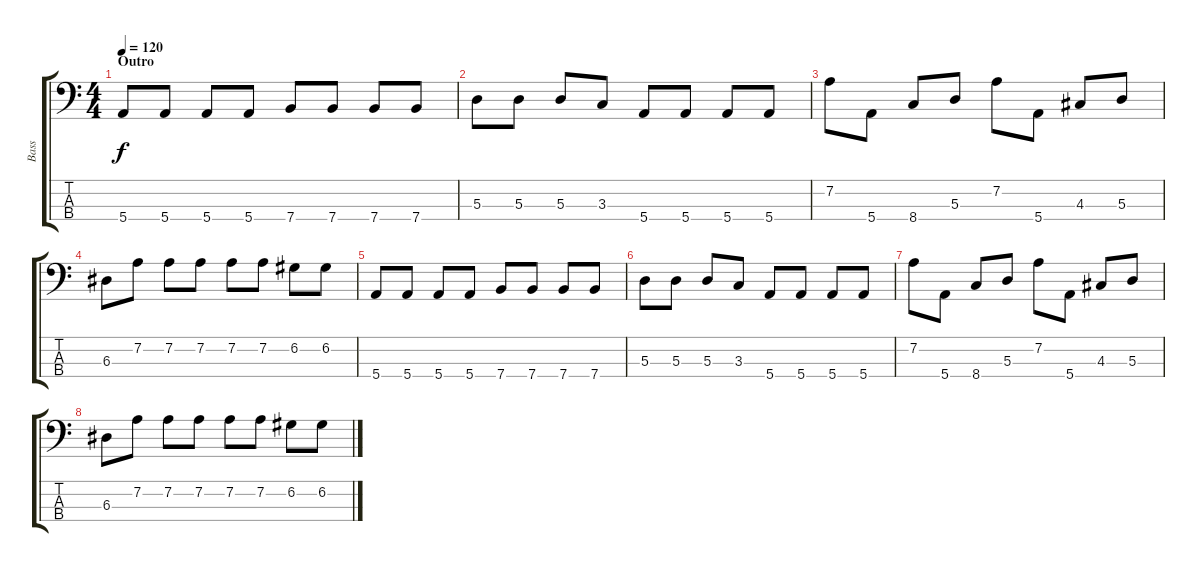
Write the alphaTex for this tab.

\track ("Bass" "Bass") {instrument electricbassfinger}
\staff {score tabs}
\tuning (G2 D2 A1 E1) {hide}
\ts (4 4)
\section ("" "Outro")
\tempo 120
\clef f4
\ks c
5.4.8{dy f} 5.4.8 5.4.8 5.4.8 7.4.8 7.4.8 7.4.8 7.4.8 |
5.3.8 5.3.8 5.3.8 3.3.8 5.4.8 5.4.8 5.4.8 5.4.8 |
7.2.8 5.4.8 8.4.8 5.3.8 7.2.8 5.4.8 4.3.8 5.3.8 |
6.3.8 7.2.8 7.2.8 7.2.8 7.2.8 7.2.8 6.2.8 6.2.8 |
5.4.8 5.4.8 5.4.8 5.4.8 7.4.8 7.4.8 7.4.8 7.4.8 |
5.3.8 5.3.8 5.3.8 3.3.8 5.4.8 5.4.8 5.4.8 5.4.8 |
7.2.8 5.4.8 8.4.8 5.3.8 7.2.8 5.4.8 4.3.8 5.3.8 |
6.3.8 7.2.8 7.2.8 7.2.8 7.2.8 7.2.8 6.2.8 6.2.8
